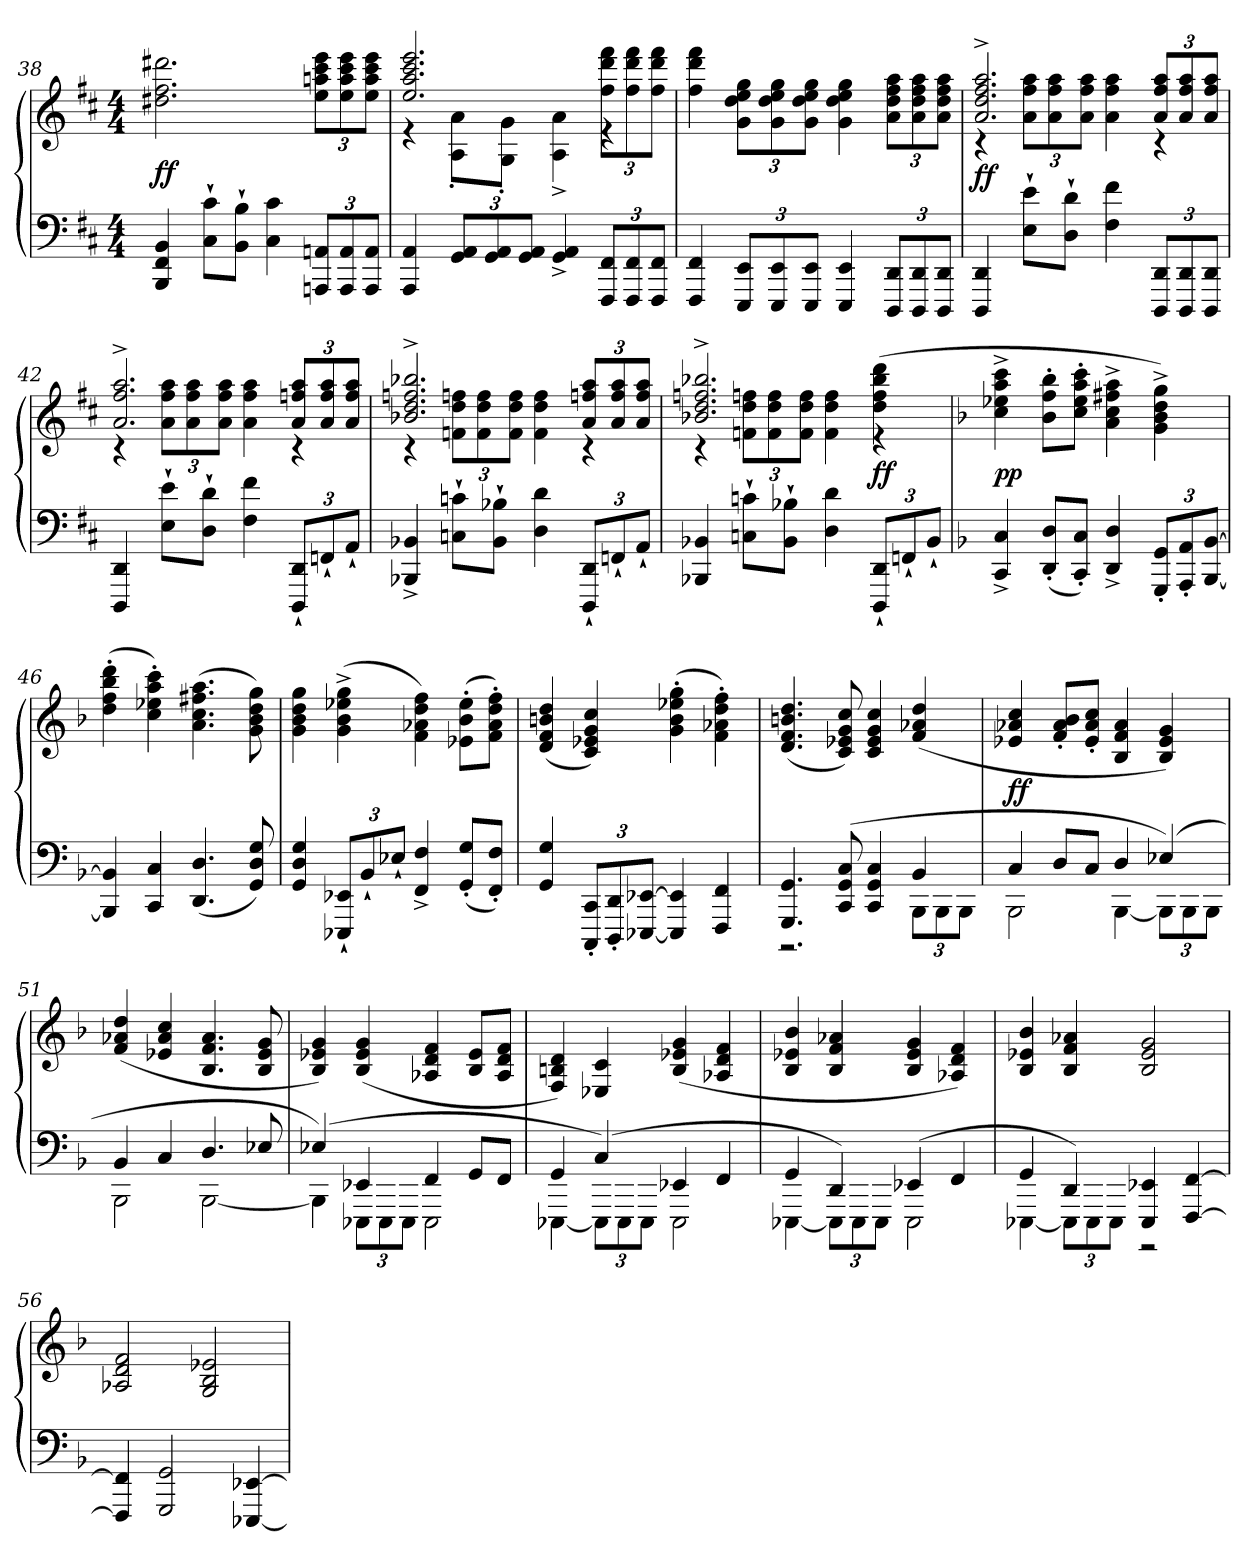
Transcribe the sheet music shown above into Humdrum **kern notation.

**kern	**kern	**dynam
*part1	*part1	*part1
*staff2	*staff1	*staff1/2
*clefF4	*clefG2	*
*k[f#c#]	*k[f#c#]	*
*M4/4	*M4/4	*
=38	=38	=38
4BBB/ 4FF#/ 4BB/	2.dd#X\ 2.ff#\ 2.ddd#X\	ff
8C#`\ 8c#`\L	.	.
8BB`\ 8B`\J	.	.
4C#\ 4c#\	.	.
12AAAn/ 12AAn/L	12ee\ 12aan\ 12ccc#\ 12eee\L	.
12AAA/ 12AA/	12ee\ 12aa\ 12ccc#\ 12eee\	.
12AAA/ 12AA/J	12ee\ 12aa\ 12ccc#\ 12eee\J	.
=39	=39	=39
*	*^	*
4AAA/ 4AA/	2.ee/ 2.aa/ 2.ccc#/ 2.eee/	4r	.
12GG/ 12AA/L	.	8A'\ 8a'\L	.
12GG/ 12AA/	.	.	.
.	.	8G'\ 8g'\J	.
12GG/ 12AA/J	.	.	.
4GG^/ 4AA^/	.	4A^\ 4a^\	.
12FFF#/ 12FF#/L	12ff#\ 12ddd\ 12fff#\L	4r	.
12FFF#/ 12FF#/	12ff#\ 12ddd\ 12fff#\	.	.
12FFF#/ 12FF#/J	12ff#\ 12ddd\ 12fff#\J	.	.
*	*v	*v	*
=40	=40	=40
4FFF#/ 4FF#/	4ff#\ 4ddd\ 4fff#\	.
12EEE/ 12EE/L	12g\ 12dd\ 12ee\ 12gg\L	.
12EEE/ 12EE/	12g\ 12dd\ 12ee\ 12gg\	.
12EEE/ 12EE/J	12g\ 12dd\ 12ee\ 12gg\J	.
4EEE/ 4EE/	4g\ 4dd\ 4ee\ 4gg\	.
12DDD/ 12DD/L	12a\ 12dd\ 12ff#\ 12aa\L	.
12DDD/ 12DD/	12a\ 12dd\ 12ff#\ 12aa\	.
12DDD/ 12DD/J	12a\ 12dd\ 12ff#\ 12aa\J	.
=41	=41	=41
*	*^	*
4DDD/ 4DD/	2.a^/ 2.dd^/ 2.ff#^/ 2.aa^/	4r	ff
8E`\ 8e`\L	.	12a\ 12ff#\ 12aa\L	.
.	.	12a\ 12ff#\ 12aa\	.
8D`\ 8d`\J	.	.	.
.	.	12a\ 12ff#\ 12aa\J	.
4F#\ 4f#\	.	4a\ 4ff#\ 4aa\	.
12DDD/ 12DD/L	12a/ 12ff#/ 12aa/L	4r	.
12DDD/ 12DD/	12a/ 12ff#/ 12aa/	.	.
12DDD/ 12DD/J	12a/ 12ff#/ 12aa/J	.	.
=42	=42	=42	=42
4DDD/ 4DD/	2.a^/ 2.ff#^/ 2.aa^/	4r	.
8E`\ 8e`\L	.	12a\ 12ff#\ 12aa\L	.
.	.	12a\ 12ff#\ 12aa\	.
8D`\ 8d`\J	.	.	.
.	.	12a\ 12ff#\ 12aa\J	.
4F#\ 4f#\	.	4a\ 4ff#\ 4aa\	.
12DDD`/ 12DD`/L	12a/ 12ffn/ 12aa/L	4r	.
12FFn`/	12a/ 12ff/ 12aa/	.	.
12AA`/J	12a/ 12ff/ 12aa/J	.	.
=43	=43	=43	=43
4BBB-X^/ 4BB-X^/	2.b-X^/ 2.dd^/ 2.ffn^/ 2.bb-X^/	4r	.
8Cn`\ 8cn`\L	.	12fn\ 12dd\ 12ffn\L	.
.	.	12f\ 12dd\ 12ff\	.
8BB-`\ 8B-X`\J	.	.	.
.	.	12f\ 12dd\ 12ff\J	.
4D\ 4d\	.	4f\ 4dd\ 4ff\	.
12DDD`/ 12DD`/L	12a/ 12ffn/ 12aa/L	4r	.
12FFn`/	12a/ 12ff/ 12aa/	.	.
12AA`/J	12a/ 12ff/ 12aa/J	.	.
=44	=44	=44	=44
4BBB-X/ 4BB-X/	2.b-X^/ 2.dd^/ 2.ffn^/ 2.bb-X^/	4r	.
8Cn`\ 8cn`\L	.	12fn\ 12dd\ 12ffn\L	.
.	.	12f\ 12dd\ 12ff\	.
8BB-`\ 8B-X`\J	.	.	.
.	.	12f\ 12dd\ 12ff\J	.
4D\ 4d\	.	4f\ 4dd\ 4ff\	.
12DDD`/ 12DD`/L	(4dd\ 4ff\ 4bb-\ 4ddd\	4r	ff
12FFn`/	.	.	.
12BB-`/J	.	.	.
*	*v	*v	*
=45	=45	=45
*k[b-]	*k[b-]	*
4CC^/ 4C^/	4cc^\ 4ee-X^\ 4aa^\ 4ccc^\	pp
(8DD'/ 8D'/L	8b-'\ 8ff'\ 8bb-'\L	.
8CC'/ 8C'/J)	8cc'\ 8ee-'\ 8aa'\ 8ccc'\J	.
4DD^/ 4D^/	4a^\ 4cc^\ 4ff#X^\ 4aa^\	.
12GGG'/ 12GG'/L	4g^\ 4b-^\ 4dd^\ 4gg^\)	.
12AAA'/ 12AA'/	.	.
[12BBB-/ [12BB-/J	.	.
=46	=46	=46
4BBB-]/ 4BB-]/	(4dd'\ 4ff'\ 4bb-'\ 4ddd'\	.
4CC/ 4C/	4cc'\ 4ee-X'\ 4aa'\ 4ccc'\)	.
(4.DD/ 4.D/	(4.a\ 4.cc\ 4.ff#X\ 4.aa\	.
8GG/ 8D/ 8G/)	8g\ 8b-\ 8dd\ 8gg\)	.
=47	=47	=47
4GG/ 4D/ 4G/	4g\ 4b-\ 4dd\ 4gg\	.
12EEE-X`/ 12EE-X`/L	(4g^\ 4b-^\ 4ee-X^\ 4gg^\	.
12BB-`/	.	.
12E-X`/J	.	.
4FF^/ 4F^/	4f\ 4a-X\ 4dd\ 4ff\)	.
(8GG'/ 8G'/L	(8e-X'\ 8b-'\ 8ee-'\L	.
8FF'/ 8F'/J)	8f'\ 8a-'\ 8dd'\ 8ff'\J)	.
=48	=48	=48
4GG/ 4G/	(4d/ 4f/ 4bn/ 4dd/	.
12CCC'/ 12CC'/L	4c/ 4e-X/ 4g/ 4cc/)	.
12DDD'/ 12DD'/	.	.
[12EEE-X/ [12EE-X/J	.	.
4EEE-]/ 4EE-]/	(4g'\ 4b'\ 4ee-X'\ 4gg'\	.
4FFF/ 4FF/	4f'\ 4a-X'\ 4dd'\ 4ff'\)	.
=49	=49	=49
*^	*	*
4.GGG/ 4.GG/	2.r	(4.d/ 4.f/ 4.bn/ 4.dd/	.
(8CC/ 8GG/ 8C/	.	8c/ 8e-X/ 8g/ 8cc/)	.
4CC/ 4GG/ 4C/	.	4c/ 4e-/ 4g/ 4cc/	.
4BB-/	12BBB-\L	(4f/ 4a-X/ 4dd/	.
.	12BBB-\	.	.
.	12BBB-\J	.	.
=50	=50	=50	=50
4C/	2BBB-\	4e-X/ 4a-X/ 4cc/	ff
8D/L	.	8f'/ 8a-'/ 8b-'/L	.
8C/J	.	8e-'/ 8a-'/ 8cc'/J	.
4D/	[4BBB-\	4B-/ 4f/ 4a-/	.
(4E-X/)	12BBB-\L]	4B-/ 4e-/ 4g/)	.
.	12BBB-\	.	.
.	12BBB-\J	.	.
=51	=51	=51	=51
4BB-/	2BBB-\	(4f/ 4a-X/ 4dd/	.
4C/	.	4e-X/ 4a-/ 4cc/	.
4.D/	[2BBB-\	4.B-/ 4.f/ 4.a-/	.
8E-X/	.	8B-/ 8e-/ 8g/	.
=52	=52	=52	=52
(4E-X/)	4BBB-\]	4B-/ 4e-X/ 4g/)	.
4EE-X/	12EEE-X\L	(4B-/ 4e-/ 4g/	.
.	12EEE-\	.	.
.	12EEE-\J	.	.
4FF/	2EEE-\	4A-X/ 4d/ 4f/	.
8GG/L	.	8B-/ 8e-/L	.
8FF/J	.	8A-/ 8d/ 8f/J	.
=53	=53	=53	=53
4GG/	[4EEE-X\	4F/ 4Bn/ 4d/)	.
(4C/)	12EEE-\L]	4E-X/ 4c/	.
.	12EEE-\	.	.
.	12EEE-\J	.	.
4EE-X/	2EEE-\	(4B/ 4e-X/ 4g/	.
4FF/	.	4A-X/ 4d/ 4f/	.
=54	=54	=54	=54
4GG/	[4EEE-X\	4B-/ 4e-X/ 4b-/	.
4DD/)	12EEE-\L]	4B-/ 4f/ 4a-X/	.
.	12EEE-\	.	.
.	12EEE-\J	.	.
(4EE-X/	2EEE-\	4B-/ 4e-/ 4g/	.
4FF/	.	4A-X/ 4d/ 4f/)	.
=55	=55	=55	=55
4GG/	[4EEE-X\	4B-/ 4e-X/ 4b-/	.
4DD/)	12EEE-\L]	4B-/ 4f/ 4a-X/	.
.	12EEE-\	.	.
.	12EEE-\J	.	.
4EEE-/ 4EE-X/	2r	2B-/ 2e-/ 2g/	.
[4FFF/ [4FF/	.	.	.
*v	*v	*	*
=56	=56	=56
4FFF]/ 4FF]/	2A-X/ 2d/ 2f/	.
2GGG/ 2GG/	.	.
.	2G/ 2B-/ 2e-X/	.
[4EEE-X/ [4EE-X/	.	.
=	=	=
*-	*-	*-
